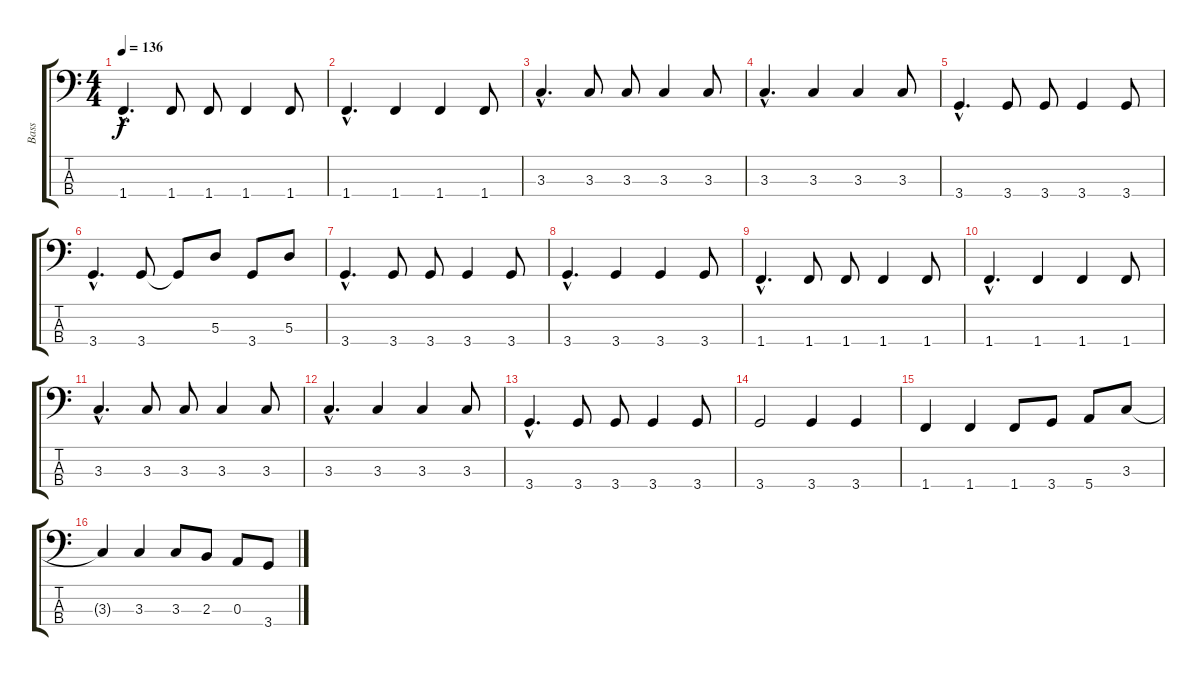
\track ("Bass" "Bass") {instrument electricbasspick}
\staff {score tabs}
\tuning (G2 D2 A1 E1) {hide}
\ts (4 4)
\tempo 136
\clef f4
\ks c
1.4{hac}.4{d dy f} 1.4.8 1.4.8 1.4.4 1.4.8 |
1.4{hac}.4{d} 1.4.4 1.4.4 1.4.8 |
3.3{hac}.4{d} 3.3.8 3.3.8 3.3.4 3.3.8 |
3.3{hac}.4{d} 3.3.4 3.3.4 3.3.8 |
3.4{hac}.4{d} 3.4.8 3.4.8 3.4.4 3.4.8 |
3.4{hac}.4{d} 3.4.8 3.4{t}.8 5.3.8 3.4.8 5.3.8 |
3.4{hac}.4{d} 3.4.8 3.4.8 3.4.4 3.4.8 |
3.4{hac}.4{d} 3.4.4 3.4.4 3.4.8 |
1.4{hac}.4{d} 1.4.8 1.4.8 1.4.4 1.4.8 |
1.4{hac}.4{d} 1.4.4 1.4.4 1.4.8 |
3.3{hac}.4{d} 3.3.8 3.3.8 3.3.4 3.3.8 |
3.3{hac}.4{d} 3.3.4 3.3.4 3.3.8 |
3.4{hac}.4{d} 3.4.8 3.4.8 3.4.4 3.4.8 |
3.4.2 3.4.4 3.4.4 |
1.4.4 1.4.4 1.4.8 3.4.8 5.4.8 3.3.8 |
3.3{t}.4 3.3.4 3.3.8 2.3.8 0.3.8 3.4.8
